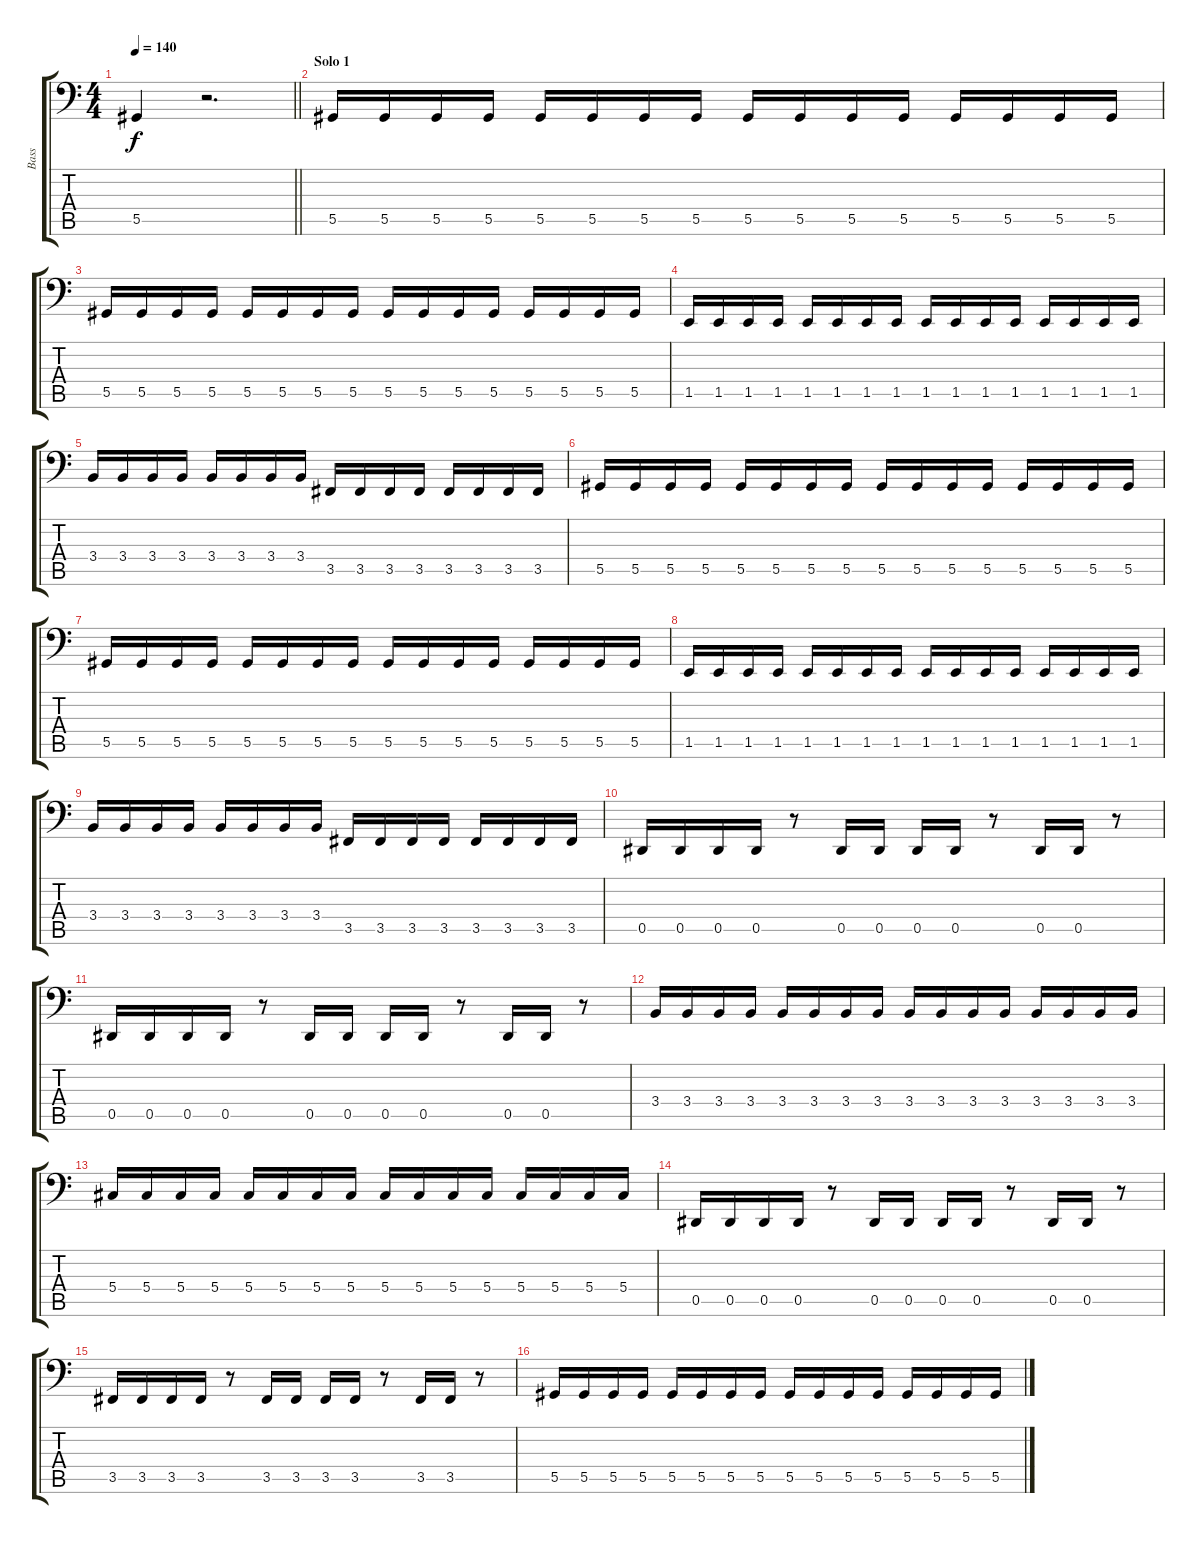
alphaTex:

\track ("Bass" "Bass") {instrument electricbasspick}
\staff {score tabs}
\tuning (B2 Gb2 Db2 Ab1 Eb1 Bb0) {hide}
\ts (4 4)
\tempo 140
\clef f4
\barLineRight lightlight
\ks c
5.5.4{dy f} r.2{d} |
\section ("" "Solo 1")
5.5.16 5.5.16 5.5.16 5.5.16 5.5.16 5.5.16 5.5.16 5.5.16 5.5.16 5.5.16 5.5.16 5.5.16 5.5.16 5.5.16 5.5.16 5.5.16 |
5.5.16 5.5.16 5.5.16 5.5.16 5.5.16 5.5.16 5.5.16 5.5.16 5.5.16 5.5.16 5.5.16 5.5.16 5.5.16 5.5.16 5.5.16 5.5.16 |
1.5.16 1.5.16 1.5.16 1.5.16 1.5.16 1.5.16 1.5.16 1.5.16 1.5.16 1.5.16 1.5.16 1.5.16 1.5.16 1.5.16 1.5.16 1.5.16 |
3.4.16 3.4.16 3.4.16 3.4.16 3.4.16 3.4.16 3.4.16 3.4.16 3.5.16 3.5.16 3.5.16 3.5.16 3.5.16 3.5.16 3.5.16 3.5.16 |
5.5.16 5.5.16 5.5.16 5.5.16 5.5.16 5.5.16 5.5.16 5.5.16 5.5.16 5.5.16 5.5.16 5.5.16 5.5.16 5.5.16 5.5.16 5.5.16 |
5.5.16 5.5.16 5.5.16 5.5.16 5.5.16 5.5.16 5.5.16 5.5.16 5.5.16 5.5.16 5.5.16 5.5.16 5.5.16 5.5.16 5.5.16 5.5.16 |
1.5.16 1.5.16 1.5.16 1.5.16 1.5.16 1.5.16 1.5.16 1.5.16 1.5.16 1.5.16 1.5.16 1.5.16 1.5.16 1.5.16 1.5.16 1.5.16 |
3.4.16 3.4.16 3.4.16 3.4.16 3.4.16 3.4.16 3.4.16 3.4.16 3.5.16 3.5.16 3.5.16 3.5.16 3.5.16 3.5.16 3.5.16 3.5.16 |
0.5.16 0.5.16 0.5.16 0.5.16 r.8 0.5.16 0.5.16 0.5.16 0.5.16 r.8 0.5.16 0.5.16 r.8 |
0.5.16 0.5.16 0.5.16 0.5.16 r.8 0.5.16 0.5.16 0.5.16 0.5.16 r.8 0.5.16 0.5.16 r.8 |
3.4.16 3.4.16 3.4.16 3.4.16 3.4.16 3.4.16 3.4.16 3.4.16 3.4.16 3.4.16 3.4.16 3.4.16 3.4.16 3.4.16 3.4.16 3.4.16 |
5.4.16 5.4.16 5.4.16 5.4.16 5.4.16 5.4.16 5.4.16 5.4.16 5.4.16 5.4.16 5.4.16 5.4.16 5.4.16 5.4.16 5.4.16 5.4.16 |
0.5.16 0.5.16 0.5.16 0.5.16 r.8 0.5.16 0.5.16 0.5.16 0.5.16 r.8 0.5.16 0.5.16 r.8 |
3.5.16 3.5.16 3.5.16 3.5.16 r.8 3.5.16 3.5.16 3.5.16 3.5.16 r.8 3.5.16 3.5.16 r.8 |
5.5.16 5.5.16 5.5.16 5.5.16 5.5.16 5.5.16 5.5.16 5.5.16 5.5.16 5.5.16 5.5.16 5.5.16 5.5.16 5.5.16 5.5.16 5.5.16
